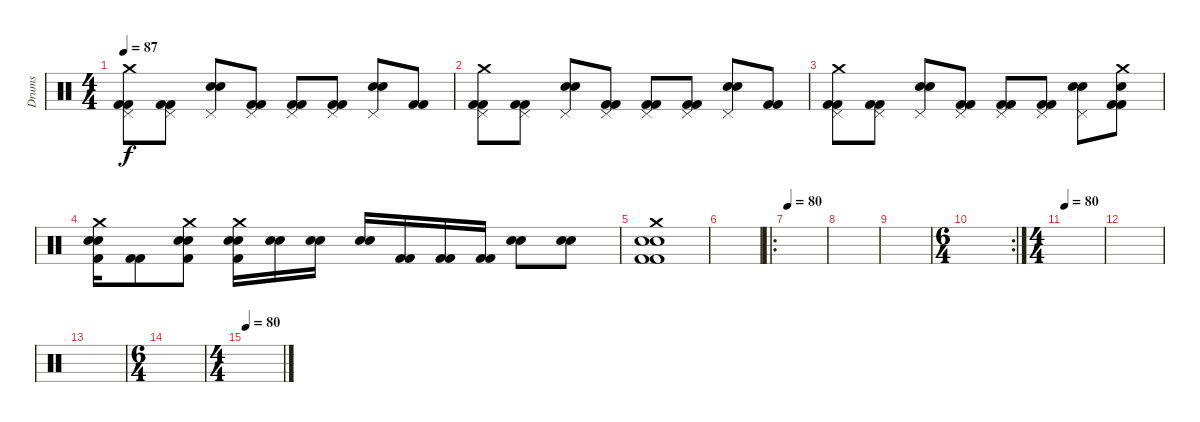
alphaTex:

\track ("Drums" "Drums") {instrument percussion}
\staff {score}
\articulation defaults
\ts (4 4)
\tempo 87
\clef neutral
\ks c
("Crash medium (hit)" "Pedal Hi-Hat (hit)" "Kick (hit) 2" "Kick (hit) 2").8{dy f} ("Pedal Hi-Hat (hit)" "Kick (hit) 2" "Kick (hit) 2").8 ("Pedal Hi-Hat (hit)" "Electric Snare (hit)" "Electric Snare (hit)").8 ("Pedal Hi-Hat (hit)" "Kick (hit) 2" "Kick (hit) 2").8 ("Pedal Hi-Hat (hit)" "Kick (hit) 2" "Kick (hit) 2").8 ("Pedal Hi-Hat (hit)" "Kick (hit) 2" "Kick (hit) 2").8 ("Pedal Hi-Hat (hit)" "Electric Snare (hit)" "Electric Snare (hit)").8 ("Kick (hit) 2" "Kick (hit) 2").8 |
("Crash medium (hit)" "Pedal Hi-Hat (hit)" "Kick (hit) 2" "Kick (hit) 2").8 ("Pedal Hi-Hat (hit)" "Kick (hit) 2" "Kick (hit) 2").8 ("Pedal Hi-Hat (hit)" "Electric Snare (hit)" "Electric Snare (hit)").8 ("Pedal Hi-Hat (hit)" "Kick (hit) 2" "Kick (hit) 2").8 ("Pedal Hi-Hat (hit)" "Kick (hit) 2" "Kick (hit) 2").8 ("Pedal Hi-Hat (hit)" "Kick (hit) 2" "Kick (hit) 2").8 ("Pedal Hi-Hat (hit)" "Electric Snare (hit)" "Electric Snare (hit)").8 ("Kick (hit) 2" "Kick (hit) 2").8 |
("Crash medium (hit)" "Pedal Hi-Hat (hit)" "Kick (hit) 2" "Kick (hit) 2").8 ("Pedal Hi-Hat (hit)" "Kick (hit) 2" "Kick (hit) 2").8 ("Pedal Hi-Hat (hit)" "Electric Snare (hit)" "Electric Snare (hit)").8 ("Pedal Hi-Hat (hit)" "Kick (hit) 2" "Kick (hit) 2").8 ("Pedal Hi-Hat (hit)" "Kick (hit) 2" "Kick (hit) 2").8 ("Pedal Hi-Hat (hit)" "Kick (hit) 2" "Kick (hit) 2").8 ("Pedal Hi-Hat (hit)" "Electric Snare (hit)" "Electric Snare (hit)").8 ("Crash medium (hit)" "Electric Snare (hit)" "Kick (hit) 2" "Kick (hit) 2").8 |
("Crash medium (hit)" "Electric Snare (hit)" "Electric Snare (hit)" "Kick (hit) 2").16 ("Kick (hit) 2" "Kick (hit) 2").8 ("Crash medium (hit)" "Electric Snare (hit)" "Electric Snare (hit)" "Kick (hit) 2").8 ("Crash medium (hit)" "Electric Snare (hit)" "Electric Snare (hit)" "Kick (hit) 2").16 ("Electric Snare (hit)" "Electric Snare (hit)").16 ("Electric Snare (hit)" "Electric Snare (hit)").16 ("Electric Snare (hit)" "Electric Snare (hit)").16 ("Kick (hit) 2" "Kick (hit) 2").16 ("Kick (hit) 2" "Kick (hit) 2").16 ("Kick (hit) 2" "Kick (hit) 2").16 ("Electric Snare (hit)" "Electric Snare (hit)").8 ("Electric Snare (hit)" "Electric Snare (hit)").8 |
("Crash medium (hit)" "Electric Snare (hit)" "Electric Snare (hit)" "Kick (hit) 2" "Kick (hit) 2").1 |
|
\ro
\tempo 80
|
|
|
\rc 2
\ts (6 4)
|
\ts (4 4)
\tempo 80
|
|
|
\ts (6 4)
|
\ts (4 4)
\tempo 80
